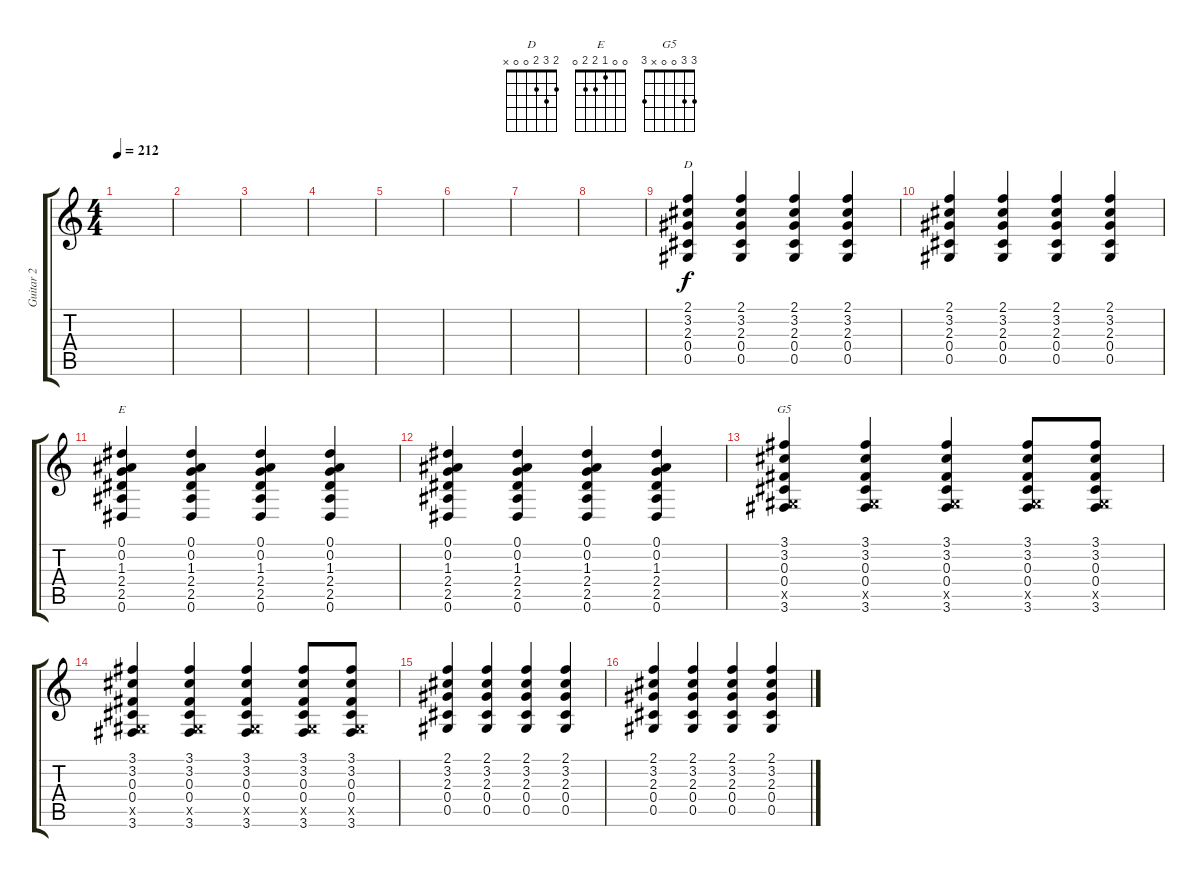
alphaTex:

\track ("Guitar 2" "Guitar 2") {instrument distortionguitar}
\staff {score tabs}
\tuning (Eb4 Bb3 Gb3 Db3 Ab2 Eb2) {hide}
\chord ("D" 2 3 2 0 0 x)
\chord ("E" 0 0 1 2 2 0)
\chord ("G5" 3 3 0 0 x 3)
\ts (4 4)
\tempo 212
\clef g2
\ks c
|
|
|
|
|
|
|
|
(2.1 3.2 2.3 0.4 0.5).4{ch "D"} (2.1 3.2 2.3 0.4 0.5).4 (2.1 3.2 2.3 0.4 0.5).4 (2.1 3.2 2.3 0.4 0.5).4 |
(2.1 3.2 2.3 0.4 0.5).4 (2.1 3.2 2.3 0.4 0.5).4 (2.1 3.2 2.3 0.4 0.5).4 (2.1 3.2 2.3 0.4 0.5).4 |
(0.1 0.2 1.3 2.4 2.5 0.6).4{ch "E"} (0.1 0.2 1.3 2.4 2.5 0.6).4 (0.1 0.2 1.3 2.4 2.5 0.6).4 (0.1 0.2 1.3 2.4 2.5 0.6).4 |
(0.1 0.2 1.3 2.4 2.5 0.6).4 (0.1 0.2 1.3 2.4 2.5 0.6).4 (0.1 0.2 1.3 2.4 2.5 0.6).4 (0.1 0.2 1.3 2.4 2.5 0.6).4 |
(3.1 3.2 0.3 0.4 0.5{x} 3.6).4{ch "G5"} (3.1 3.2 0.3 0.4 0.5{x} 3.6).4 (3.1 3.2 0.3 0.4 0.5{x} 3.6).4 (3.1 3.2 0.3 0.4 0.5{x} 3.6).8 (3.1 3.2 0.3 0.4 0.5{x} 3.6).8 |
(3.1 3.2 0.3 0.4 0.5{x} 3.6).4 (3.1 3.2 0.3 0.4 0.5{x} 3.6).4 (3.1 3.2 0.3 0.4 0.5{x} 3.6).4 (3.1 3.2 0.3 0.4 0.5{x} 3.6).8 (3.1 3.2 0.3 0.4 0.5{x} 3.6).8 |
(2.1 3.2 2.3 0.4 0.5).4 (2.1 3.2 2.3 0.4 0.5).4 (2.1 3.2 2.3 0.4 0.5).4 (2.1 3.2 2.3 0.4 0.5).4 |
(2.1 3.2 2.3 0.4 0.5).4 (2.1 3.2 2.3 0.4 0.5).4 (2.1 3.2 2.3 0.4 0.5).4 (2.1 3.2 2.3 0.4 0.5).4
